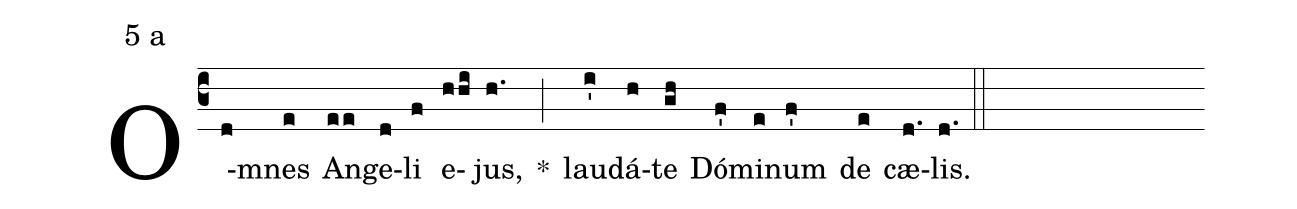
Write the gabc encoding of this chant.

mode:5 a;
%%
(c3) O(d)mnes(e) An(ee)ge(d)li(f) e(hhi)jus,(h.) *(;) lau(i')dá(h)te(gh) Dó(f')mi(e)num(f') de(e) cæ(d.)lis.(d.) (::)
